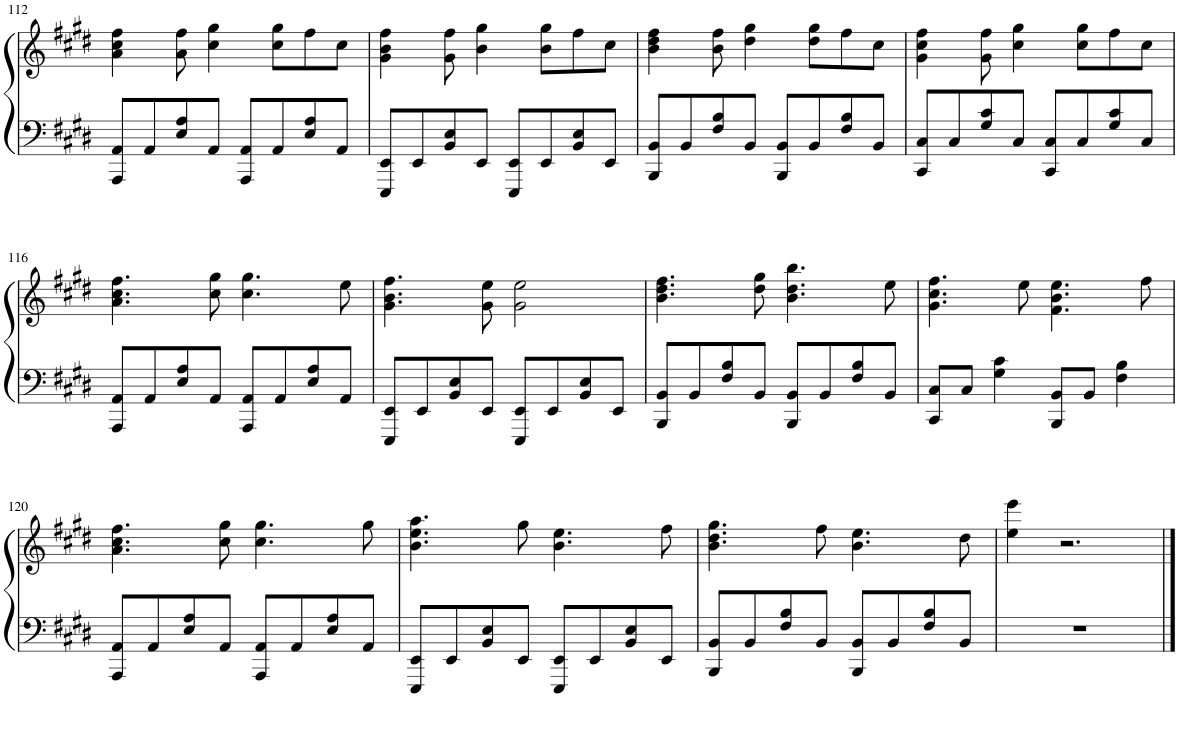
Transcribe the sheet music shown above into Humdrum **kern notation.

**kern	**kern
*part1	*part1
*staff2	*staff1
*I"Piano	*
*I'Pno	*
!!LO:PB:g=z
*clefF4	*clefG2
*k[f#c#g#d#]	*k[f#c#g#d#]
*M4/4	*M4/4
=112	=112
8AAA/ 8AA/L	4a\ 4cc#\ 4ff#\
8AA/	.
8E/ 8A/	8a\ 8ff#\
8AA/J	4cc#\ 4gg#\
8AAA/ 8AA/L	.
8AA/	8cc#\ 8gg#\L
8E/ 8A/	8ff#\
8AA/J	8cc#\J
=113	=113
8EEE/ 8EE/L	4g#\ 4b\ 4ff#\
8EE/	.
8BB/ 8E/	8g#\ 8ff#\
8EE/J	4b\ 4gg#\
8EEE/ 8EE/L	.
8EE/	8b\ 8gg#\L
8BB/ 8E/	8ff#\
8EE/J	8cc#\J
=114	=114
8BBB/ 8BB/L	4b\ 4dd#\ 4ff#\
8BB/	.
8F#/ 8B/	8b\ 8ff#\
8BB/J	4dd#\ 4gg#\
8BBB/ 8BB/L	.
8BB/	8dd#\ 8gg#\L
8F#/ 8B/	8ff#\
8BB/J	8cc#\J
=115	=115
8CC#/ 8C#/L	4g#\ 4cc#\ 4ff#\
8C#/	.
8G#/ 8c#/	8g#\ 8ff#\
8C#/J	4cc#\ 4gg#\
8CC#/ 8C#/L	.
8C#/	8cc#\ 8gg#\L
8G#/ 8c#/	8ff#\
8C#/J	8cc#\J
!!LO:LB:g=z
=116	=116
8AAA/ 8AA/L	4.a\ 4.cc#\ 4.ff#\
8AA/	.
8E/ 8A/	.
8AA/J	8cc#\ 8gg#\
8AAA/ 8AA/L	4.cc#\ 4.gg#\
8AA/	.
8E/ 8A/	.
8AA/J	8ee\
=117	=117
8EEE/ 8EE/L	4.g#\ 4.b\ 4.ff#\
8EE/	.
8BB/ 8E/	.
8EE/J	8g#\ 8ee\
8EEE/ 8EE/L	2g#\ 2ee\
8EE/	.
8BB/ 8E/	.
8EE/J	.
=118	=118
8BBB/ 8BB/L	4.b\ 4.dd#\ 4.ff#\
8BB/	.
8F#/ 8B/	.
8BB/J	8dd#\ 8gg#\
8BBB/ 8BB/L	4.b\ 4.dd#\ 4.bb\
8BB/	.
8F#/ 8B/	.
8BB/J	8ee\
=119	=119
8CC#/ 8C#/L	4.g#\ 4.cc#\ 4.ff#\
8C#/J	.
4G#\ 4c#\	.
.	8ee\
8BBB/ 8BB/L	4.f#\ 4.b\ 4.ee\
8BB/J	.
4F#\ 4B\	.
.	8ff#\
!!LO:LB:g=z
=120	=120
8AAA/ 8AA/L	4.a\ 4.cc#\ 4.ff#\
8AA/	.
8E/ 8A/	.
8AA/J	8cc#\ 8gg#\
8AAA/ 8AA/L	4.cc#\ 4.gg#\
8AA/	.
8E/ 8A/	.
8AA/J	8gg#\
=121	=121
8EEE/ 8EE/L	4.b\ 4.ee\ 4.aa\
8EE/	.
8BB/ 8E/	.
8EE/J	8gg#\
8EEE/ 8EE/L	4.b\ 4.ee\
8EE/	.
8BB/ 8E/	.
8EE/J	8ff#\
=122	=122
8BBB/ 8BB/L	4.b\ 4.dd#\ 4.gg#\
8BB/	.
8F#/ 8B/	.
8BB/J	8ff#\
8BBB/ 8BB/L	4.b\ 4.ee\
8BB/	.
8F#/ 8B/	.
8BB/J	8dd#\
=123	=123
1r	4ee\ 4eee\
.	2.r
==	==
*-	*-
